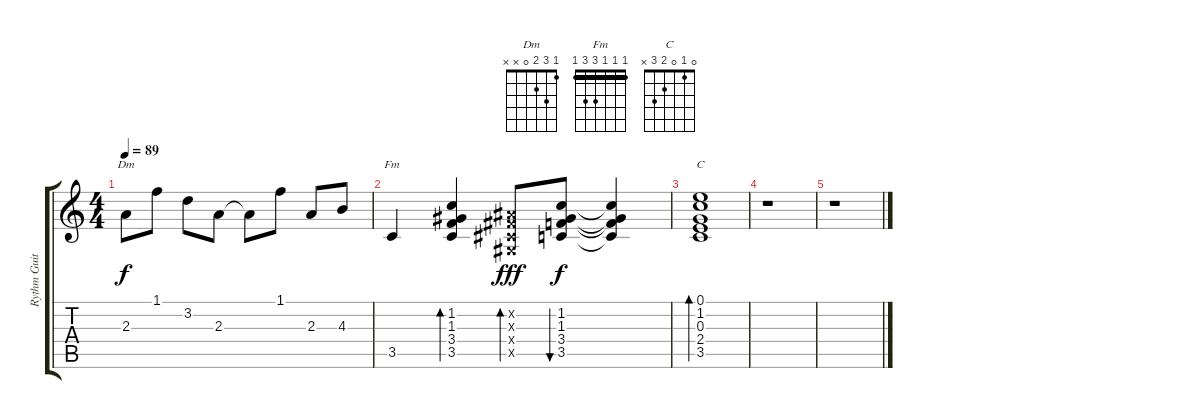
\track ("Rythm Guitar" "Rythm Guit") {instrument overdrivenguitar}
\staff {score tabs}
\tuning (E4 B3 G3 D3 A2 E2) {hide}
\chord ("Dm" 1 3 2 0 x x)
\chord ("Fm" 1 1 1 3 3 1) {barre 1}
\chord ("C" 0 1 0 2 3 x)
\ts (4 4)
\tempo 89
\clef g2
\ks c
2.3.8{ch "Dm" dy f} 1.1.8 3.2.8 2.3.8 2.3{t}.8 1.1.8 2.3.8 4.3.8 |
3.5.4{ch "Fm"} (1.2 1.3 3.4 3.5).4{bd 60} (-1.2{x} -1.3{x} -1.4{x} -1.5{x}).8{bd 30 dy fff} (1.2 1.3 3.4 3.5).8{bu 120 dy f} (1.2{t} 1.3{t} 3.4{t} 3.5{t}).4 |
(0.1 1.2 0.3 2.4 3.5).1{bd 120 ch "C"} |
r.1 |
r.1
